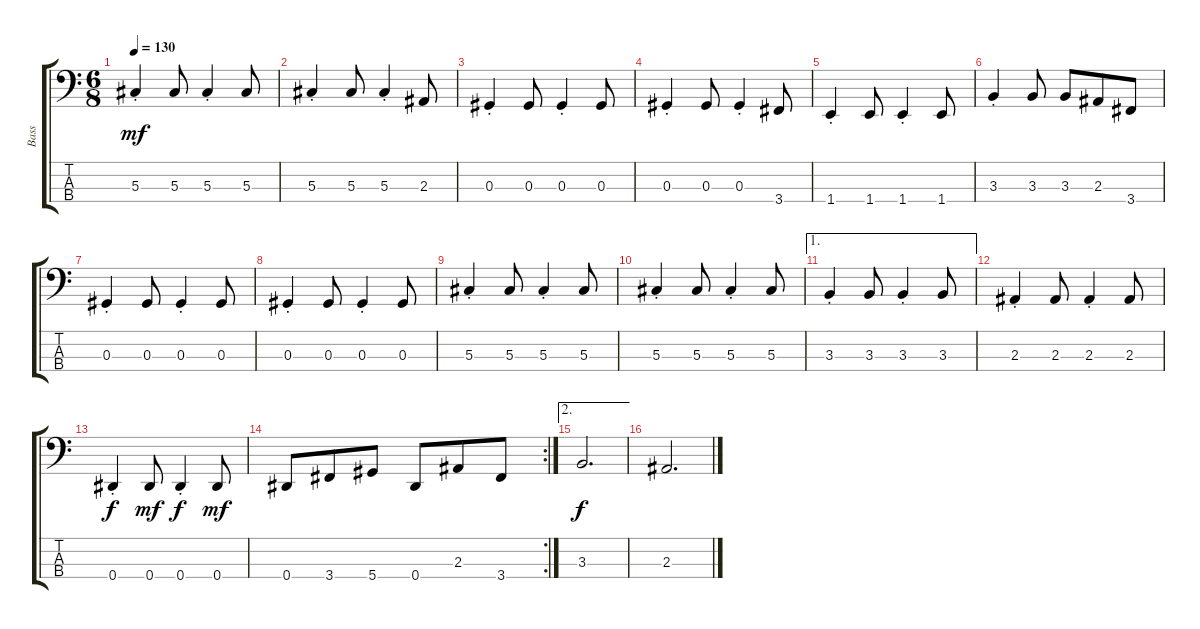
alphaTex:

\track ("Bass" "Bass") {instrument electricbassfinger}
\staff {score tabs}
\tuning (Gb2 Db2 Ab1 Eb1) {hide}
\ts (6 8)
\tempo 130
\clef f4
\ks c
5.3{st}.4{dy mf} 5.3.8 5.3{st}.4 5.3.8 |
5.3{st}.4 5.3.8 5.3{st}.4 2.3.8 |
0.3{st}.4 0.3.8 0.3{st}.4 0.3.8 |
0.3{st}.4 0.3.8 0.3{st}.4 3.4.8 |
1.4{st}.4 1.4.8 1.4{st}.4 1.4.8 |
3.3{st}.4 3.3.8 3.3.8 2.3.8 3.4.8 |
0.3{st}.4 0.3.8 0.3{st}.4 0.3.8 |
0.3{st}.4 0.3.8 0.3{st}.4 0.3.8 |
5.3{st}.4 5.3.8 5.3{st}.4 5.3.8 |
5.3{st}.4 5.3.8 5.3{st}.4 5.3.8 |
\ae 1
3.3{st}.4 3.3.8 3.3{st}.4 3.3.8 |
2.3{st}.4 2.3.8 2.3{st}.4 2.3.8 |
0.4{st}.4{dy f} 0.4.8{dy mf} 0.4{st}.4{dy f} 0.4.8{dy mf} |
\rc 2
0.4.8 3.4.8 5.4.8 0.4.8 2.3.8 3.4.8 |
\ae 2
3.3.2{d dy f} |
2.3.2{d}
